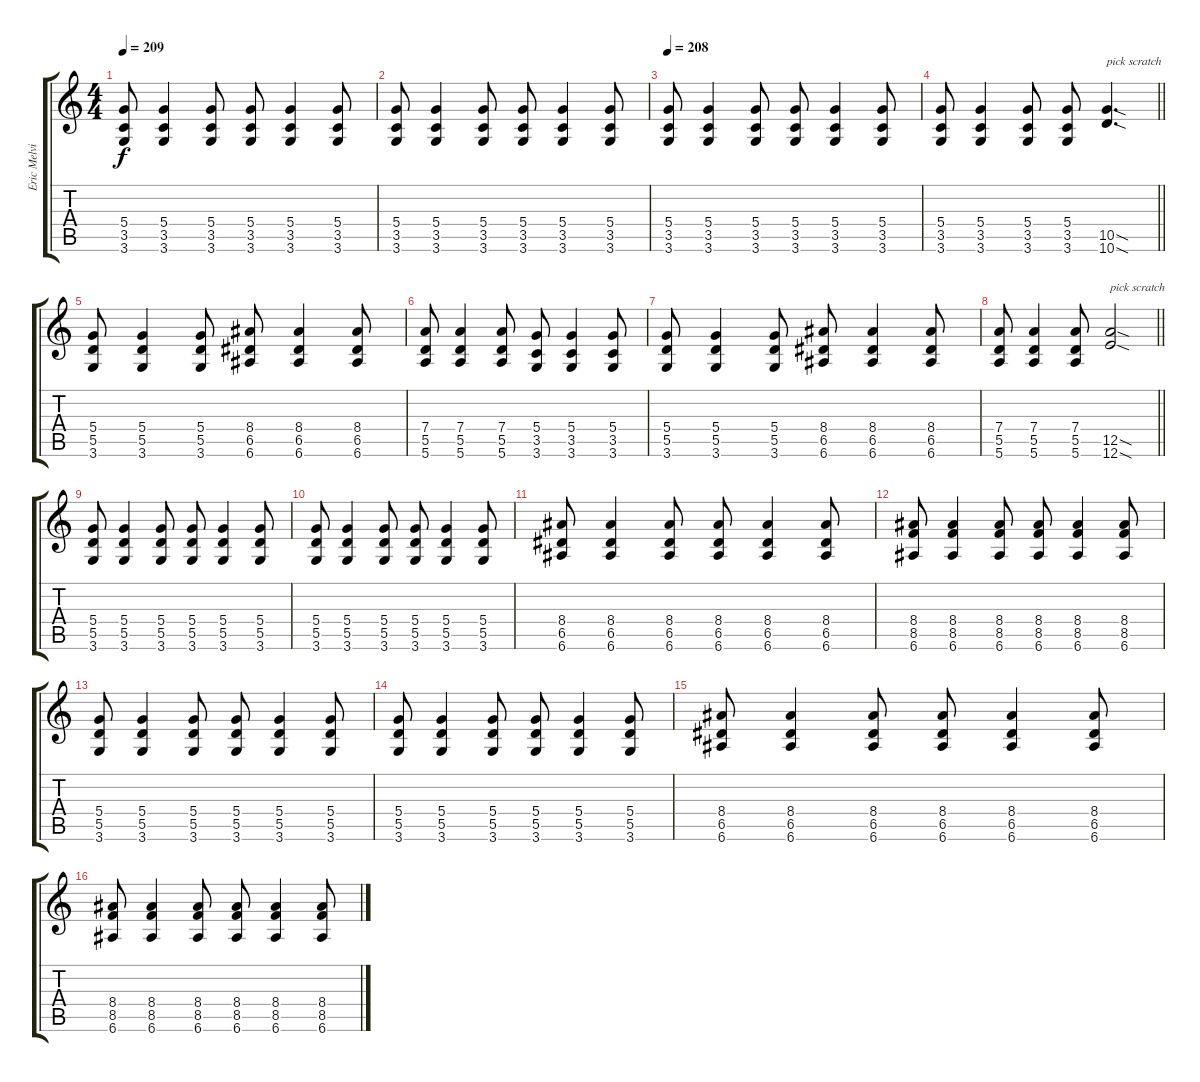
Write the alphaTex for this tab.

\track ("Eric Melvin" "Eric Melvi") {instrument distortionguitar}
\staff {score tabs}
\tuning (E4 B3 G3 D3 A2 E2) {hide}
\ts (4 4)
\tempo 209
\clef g2
\ks c
(5.4 3.5 3.6).8{dy f} (5.4 3.5 3.6).4 (5.4 3.5 3.6).8 (5.4 3.5 3.6).8 (5.4 3.5 3.6).4 (5.4 3.5 3.6).8 |
(5.4 3.5 3.6).8 (5.4 3.5 3.6).4 (5.4 3.5 3.6).8 (5.4 3.5 3.6).8 (5.4 3.5 3.6).4 (5.4 3.5 3.6).8 |
\tempo 208
(5.4 3.5 3.6).8 (5.4 3.5 3.6).4 (5.4 3.5 3.6).8 (5.4 3.5 3.6).8 (5.4 3.5 3.6).4 (5.4 3.5 3.6).8 |
\barLineRight lightlight
(5.4 3.5 3.6).8 (5.4 3.5 3.6).4 (5.4 3.5 3.6).8 (5.4 3.5 3.6).8 (10.5{sod} 10.6{sod}).4{d txt "pick scratch"} |
\section ("" "")
(5.4 5.5 3.6).8 (5.4 5.5 3.6).4 (5.4 5.5 3.6).8 (8.4 6.5 6.6).8 (8.4 6.5 6.6).4 (8.4 6.5 6.6).8 |
(7.4 5.5 5.6).8 (7.4 5.5 5.6).4 (7.4 5.5 5.6).8 (5.4 3.5 3.6).8 (5.4 3.5 3.6).4 (5.4 3.5 3.6).8 |
(5.4 5.5 3.6).8 (5.4 5.5 3.6).4 (5.4 5.5 3.6).8 (8.4 6.5 6.6).8 (8.4 6.5 6.6).4 (8.4 6.5 6.6).8 |
\barLineRight lightlight
(7.4 5.5 5.6).8 (7.4 5.5 5.6).4 (7.4 5.5 5.6).8 (12.5{sod} 12.6{sod}).2{txt "pick scratch"} |
\section ("" "")
(5.4 5.5 3.6).8 (5.4 5.5 3.6).4 (5.4 5.5 3.6).8 (5.4 5.5 3.6).8 (5.4 5.5 3.6).4 (5.4 5.5 3.6).8 |
(5.4 5.5 3.6).8 (5.4 5.5 3.6).4 (5.4 5.5 3.6).8 (5.4 5.5 3.6).8 (5.4 5.5 3.6).4 (5.4 5.5 3.6).8 |
(8.4 6.5 6.6).8 (8.4 6.5 6.6).4 (8.4 6.5 6.6).8 (8.4 6.5 6.6).8 (8.4 6.5 6.6).4 (8.4 6.5 6.6).8 |
(8.4 8.5 6.6).8 (8.4 8.5 6.6).4 (8.4 8.5 6.6).8 (8.4 8.5 6.6).8 (8.4 8.5 6.6).4 (8.4 8.5 6.6).8 |
(5.4 5.5 3.6).8 (5.4 5.5 3.6).4 (5.4 5.5 3.6).8 (5.4 5.5 3.6).8 (5.4 5.5 3.6).4 (5.4 5.5 3.6).8 |
(5.4 5.5 3.6).8 (5.4 5.5 3.6).4 (5.4 5.5 3.6).8 (5.4 5.5 3.6).8 (5.4 5.5 3.6).4 (5.4 5.5 3.6).8 |
(8.4 6.5 6.6).8 (8.4 6.5 6.6).4 (8.4 6.5 6.6).8 (8.4 6.5 6.6).8 (8.4 6.5 6.6).4 (8.4 6.5 6.6).8 |
(8.4 8.5 6.6).8 (8.4 8.5 6.6).4 (8.4 8.5 6.6).8 (8.4 8.5 6.6).8 (8.4 8.5 6.6).4 (8.4 8.5 6.6).8
